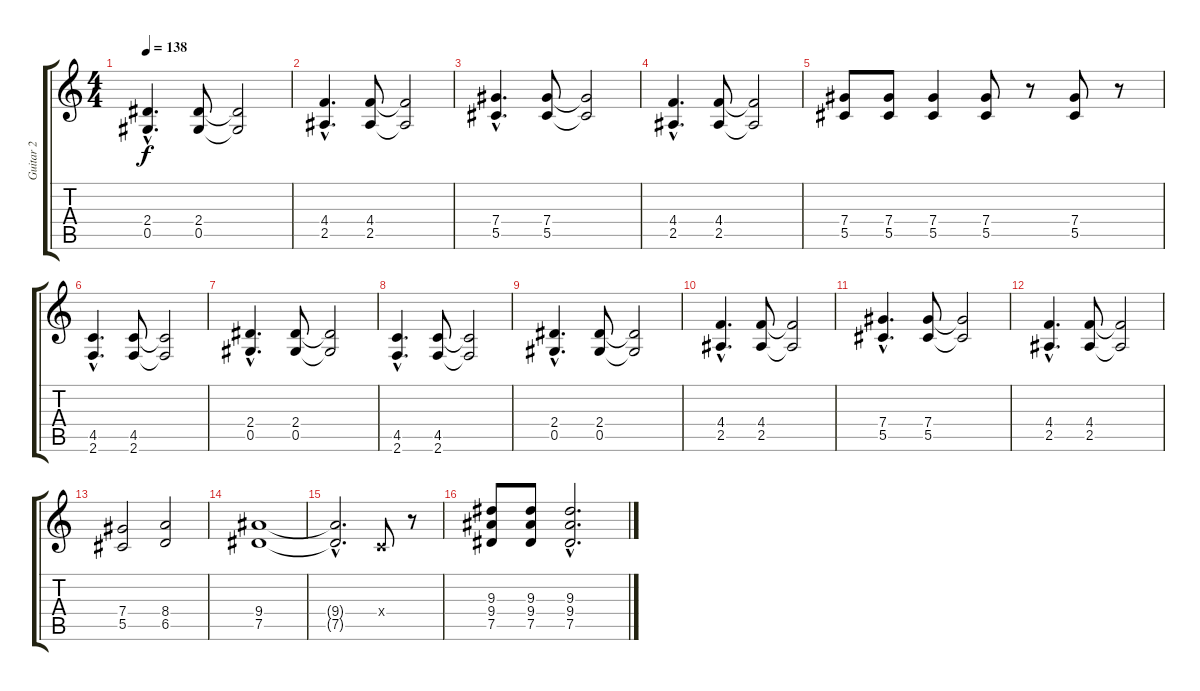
\track ("Guitar 2" "Guitar 2") {instrument distortionguitar}
\staff {score tabs}
\tuning (Eb4 Bb3 Gb3 Db3 Ab2 Eb2) {hide}
\ts (4 4)
\tempo 138
\clef g2
\ks c
(2.4{hac} 0.5{hac}).4{d dy f} (2.4 0.5).8 (2.4{t} 0.5{t}).2 |
(4.4{hac} 2.5{hac}).4{d} (4.4 2.5).8 (4.4{t} 2.5{t}).2 |
(7.4{hac} 5.5{hac}).4{d} (7.4 5.5).8 (7.4{t} 5.5{t}).2 |
(4.4{hac} 2.5{hac}).4{d} (4.4 2.5).8 (4.4{t} 2.5{t}).2 |
(7.4 5.5).8 (7.4 5.5).8 (7.4 5.5).4 (7.4 5.5).8 r.8 (7.4 5.5).8 r.8 |
(4.5{hac} 2.6{hac}).4{d} (4.5 2.6).8 (4.5{t} 2.6{t}).2 |
(2.4{hac} 0.5{hac}).4{d} (2.4 0.5).8 (2.4{t} 0.5{t}).2 |
(4.5{hac} 2.6{hac}).4{d} (4.5 2.6).8 (4.5{t} 2.6{t}).2 |
(2.4{hac} 0.5{hac}).4{d} (2.4 0.5).8 (2.4{t} 0.5{t}).2 |
(4.4{hac} 2.5{hac}).4{d} (4.4 2.5).8 (4.4{t} 2.5{t}).2 |
(7.4{hac} 5.5{hac}).4{d} (7.4 5.5).8 (7.4{t} 5.5{t}).2 |
(4.4{hac} 2.5{hac}).4{d} (4.4 2.5).8 (4.4{t} 2.5{t}).2 |
(7.4 5.5).2 (8.4 6.5).2 |
(9.4 7.5).1 |
(9.4{hac t} 7.5{hac t}).2{d} -1.4{x}.8 r.8 |
(9.3 9.4 7.5).8 (9.3 9.4 7.5).8 (9.3{hac} 9.4{hac} 7.5{hac}).2{d}
